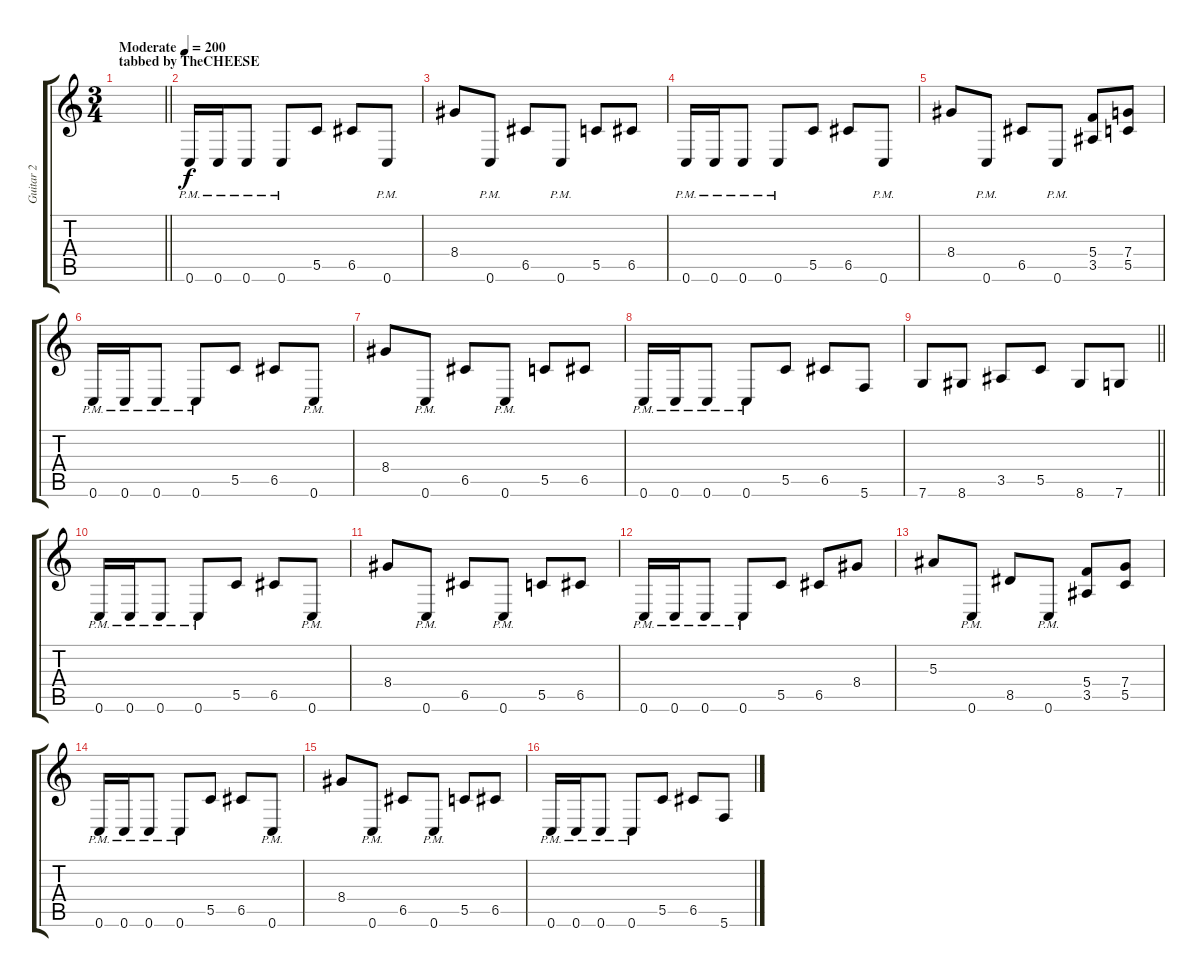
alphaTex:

\track ("Guitar 2" "Guitar 2") {instrument distortionguitar}
\staff {score tabs}
\tuning (D4 A3 F3 C3 G2 C2) {hide}
\ts (3 4)
\section ("" "tabbed by TheCHEESE")
\tempo (200 "Moderate")
\clef g2
\barLineRight lightlight
\ks c
|
0.6{pm}.16{balance 16} 0.6{pm}.16 0.6{pm}.8 0.6{pm}.8 5.5.8 6.5.8 0.6{pm}.8 |
8.4.8 0.6{pm}.8 6.5.8 0.6{pm}.8 5.5.8 6.5.8 |
0.6{pm}.16 0.6{pm}.16 0.6{pm}.8 0.6{pm}.8 5.5.8 6.5.8 0.6{pm}.8 |
8.4.8 0.6{pm}.8 6.5.8 0.6{pm}.8 (5.4 3.5).8 (7.4 5.5).8 |
0.6{pm}.16 0.6{pm}.16 0.6{pm}.8 0.6{pm}.8 5.5.8 6.5.8 0.6{pm}.8 |
8.4.8 0.6{pm}.8 6.5.8 0.6{pm}.8 5.5.8 6.5.8 |
0.6{pm}.16 0.6{pm}.16 0.6{pm}.8 0.6{pm}.8 5.5.8 6.5.8 5.6.8 |
\barLineRight lightlight
7.6.8 8.6.8 3.5.8 5.5.8 8.6.8 7.6.8 |
0.6{pm}.16 0.6{pm}.16 0.6{pm}.8 0.6{pm}.8 5.5.8 6.5.8 0.6{pm}.8 |
8.4.8 0.6{pm}.8 6.5.8 0.6{pm}.8 5.5.8 6.5.8 |
0.6{pm}.16 0.6{pm}.16 0.6{pm}.8 0.6{pm}.8 5.5.8 6.5.8 8.4.8 |
5.3.8 0.6{pm}.8 8.5.8 0.6{pm}.8 (5.4 3.5).8 (7.4 5.5).8 |
0.6{pm}.16 0.6{pm}.16 0.6{pm}.8 0.6{pm}.8 5.5.8 6.5.8 0.6{pm}.8 |
8.4.8 0.6{pm}.8 6.5.8 0.6{pm}.8 5.5.8 6.5.8 |
0.6{pm}.16 0.6{pm}.16 0.6{pm}.8 0.6{pm}.8 5.5.8 6.5.8 5.6.8
